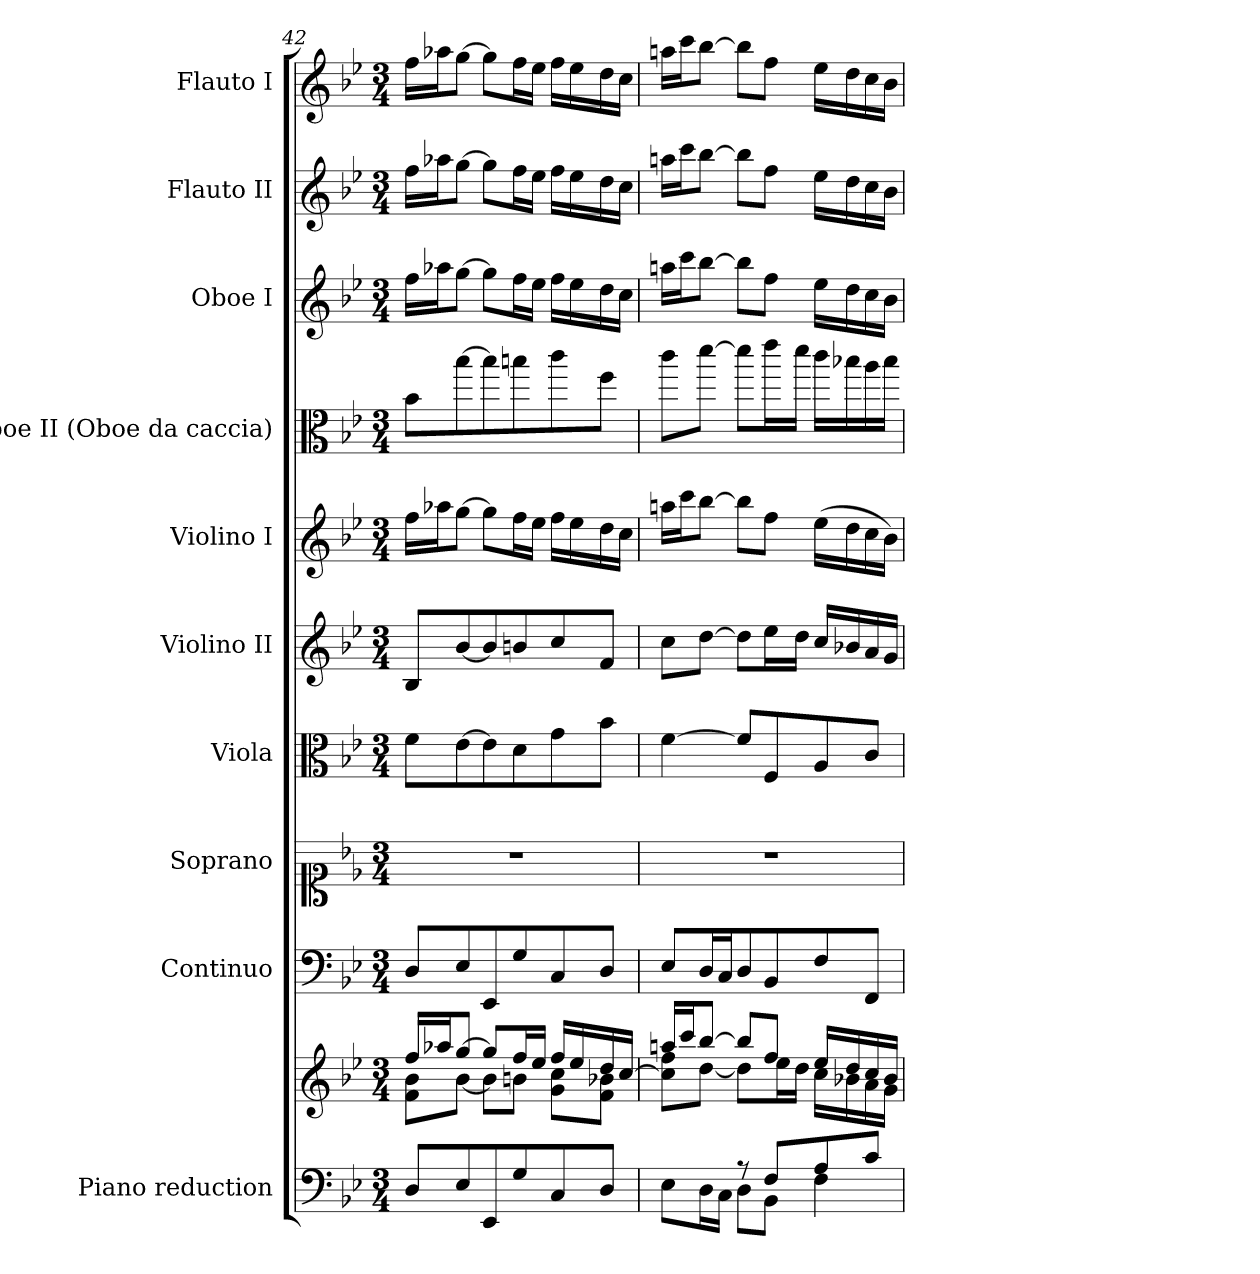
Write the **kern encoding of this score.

**kern	**kern	**kern	**kern	**kern	**kern	**kern	**kern	**kern	**kern	**kern
*part10	*part10	*part9	*part8	*part7	*part6	*part5	*part4	*part3	*part2	*part1
*staff11	*staff10	*staff9	*staff8	*staff7	*staff6	*staff5	*staff4	*staff3	*staff2	*staff1
*I"Piano reduction	*	*I"Continuo	*I"Soprano	*I"Viola	*I"Violino II	*I"Violino I	*I"Oboe II (Oboe da caccia)	*I"Oboe I	*I"Flauto II	*I"Flauto I
*I'Pno	*	*	*	*I'Vla	*I'Vln	*I'Vln	*	*I'Ob	*I'Fl	*I'Fl
*clefF4	*clefG2	*clefF4	*clefC1	*clefC3	*clefG2	*clefG2	*clefC3	*clefG2	*clefG2	*clefG2
*	*	*	*	*	*	*	*ITrd12c21	*	*	*
*k[b-e-]	*k[b-e-]	*k[b-e-]	*k[b-e-]	*k[b-e-]	*k[b-e-]	*k[b-e-]	*k[b-e-]	*k[b-e-]	*k[b-e-]	*k[b-e-]
*M3/4	*M3/4	*M3/4	*M3/4	*M3/4	*M3/4	*M3/4	*M3/4	*M3/4	*M3/4	*M3/4
=42	=42	=42	=42	=42	=42	=42	=42	=42	=42	=42
*	*^	*	*	*	*	*	*	*	*	*
8D/L	16ff/LL	8f\ 8b-\L	8D/L	2.r	8f\L	8B-/L	16ff\LL	8B-\L	16ff\LL	16ff\LL	16ff\LL
.	16aa-X/J	.	.	.	.	.	16aa-X\J	.	16aa-X\J	16aa-X\J	16aa-X\J
8E-/	[8gg/J	[8b-\J	8E-/	.	[8e-\	[8b-/	[8gg\J	[8b-\	[8gg\J	[8gg\J	[8gg\J
8EE-/	8gg/L]	8b-\L]	8EE-/	.	8e-\]	8b-/]	8gg\L]	8b-\]	8gg\L]	8gg\L]	8gg\L]
8G/	16ff/L	8bn\J	8G/	.	8d\	8bn/	16ff\L	8bn\	16ff\L	16ff\L	16ff\L
.	16ee-/JJ	.	.	.	.	.	16ee-\JJ	.	16ee-\JJ	16ee-\JJ	16ee-\JJ
8C/	16ff/LL	8g\ 8cc\L	8C/	.	8g\	8cc/	16ff\LL	8cc\	16ff\LL	16ff\LL	16ff\LL
.	16ee-/	.	.	.	.	.	16ee-\	.	16ee-\	16ee-\	16ee-\
8D/J	16dd/	8f\ 8b-X\J	8D/J	.	8b-\J	8f/J	16dd\	8f\J	16dd\	16dd\	16dd\
.	[<16cc/JJ	.	.	.	.	.	16cc\JJ	.	16cc\JJ	16cc\JJ	16cc\JJ
=43	=43	=43	=43	=43	=43	=43	=43	=43	=43	=43	=43
*^	*	*	*	*	*	*	*	*	*	*	*
4ryy	8E-\L	16aan/LL	8cc\] 8ff\L	8E-/L	2.r	[4f\	8cc\L	16aan\LL	8cc\L	16aan\LL	16aan\LL	16aan\LL
.	.	16ccc/J	.	.	.	.	.	16ccc\J	.	16ccc\J	16ccc\J	16ccc\J
.	16D\L	[8bb-/J	[8dd\J	16D/L	.	.	[8dd\J	[8bb-\J	[8dd\J	[8bb-\J	[8bb-\J	[8bb-\J
.	16C\JJ	.	.	16C/J	.	.	.	.	.	.	.	.
8r	8D\L	8bb-/L]	8dd\L]	8D/	.	8f/L]	8dd\L]	8bb-\L]	8dd\L]	8bb-\L]	8bb-\L]	8bb-\L]
8F/L	8BB-\J	8ff/J	16ee-\L	8BB-/	.	8F/	16ee-\L	8ff\J	16ee-\L	8ff\J	8ff\J	8ff\J
.	.	.	16dd\JJ	.	.	.	16dd\JJ	.	16dd\JJ	.	.	.
8A/	4F\	16ee-/LL	16cc\LL	8F/	.	8A/	16cc/LL	(16ee-\LL	16cc\LL	16ee-\LL	16ee-\LL	16ee-\LL
.	.	16dd/	16b-X\	.	.	.	16b-X/	16dd\	16b-X\	16dd\	16dd\	16dd\
8c/J	.	16cc/	16a\	8FF/J	.	8c/J	16a/	16cc\	16a\	16cc\	16cc\	16cc\
.	.	16b-/JJ	16g\JJ	.	.	.	16g/JJ	16b-\JJ)	16b-\JJ	16b-\JJ	16b-\JJ	16b-\JJ
*v	*v	*	*	*	*	*	*	*	*	*	*	*
*	*v	*v	*	*	*	*	*	*	*	*	*
=	=	=	=	=	=	=	=	=	=	=
*-	*-	*-	*-	*-	*-	*-	*-	*-	*-	*-
